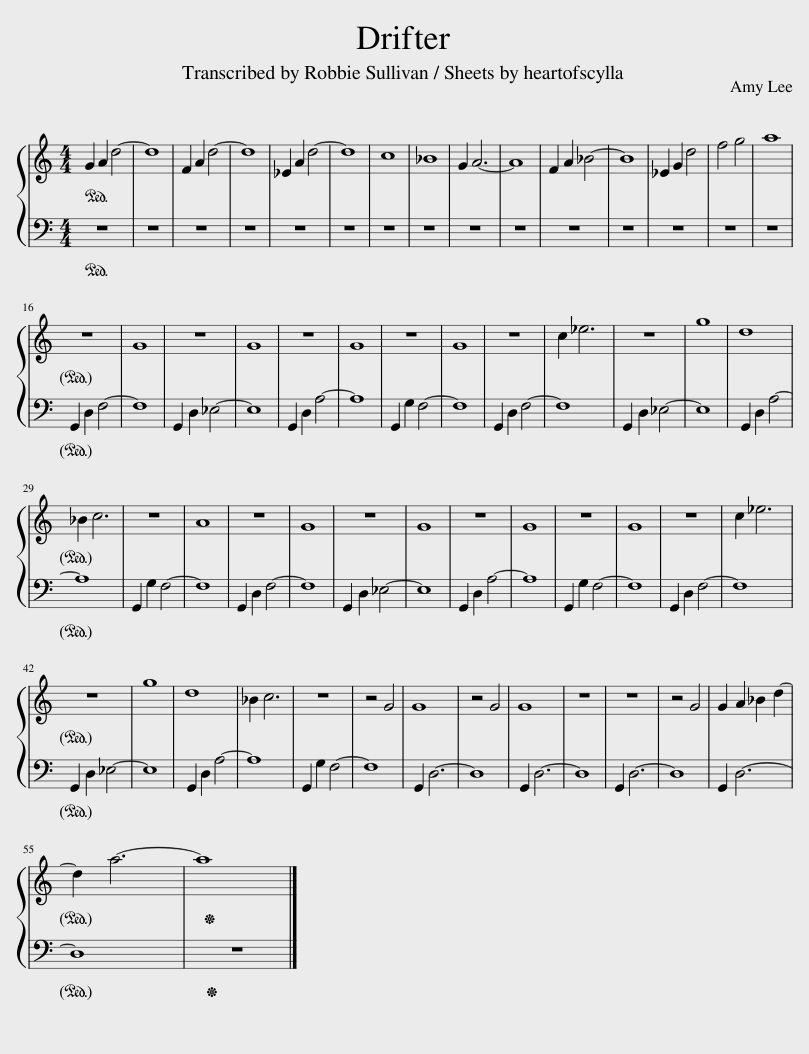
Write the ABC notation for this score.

X:1
%%score { 1 | 2 }
L:1/8
M:4/4
I:linebreak $
K:C
V:1 treble
V:2 bass
V:1
!ped! G2!ped! A2 d4- | d8 | F2 A2 d4- | d8 | _E2 A2 d4- | %5
 d8 | c8 | _B8 | G2 A6- | A8 | %10
 F2 A2 _B4- | B8 | _E2 G2 d4 | f4 g4 | a8 |$ %15
 z8 | G8 | z8 | G8 | z8 | %20
 G8 | z8 | G8 | z8 | c2 _e6 | %25
 z8 | g8 | d8 |$ _B2 c6 | z8 | %30
 A8 | z8 | G8 | z8 | G8 | %35
 z8 | G8 | z8 | G8 | z8 | %40
 c2 _e6 |$ z8 | g8 | d8 | _B2 c6 | %45
 z8 | z4 G4 | G8 | z4 G4 | G8 | %50
 z8 | z8 | z4 G4 | G2 A2 _B2 d2- |$ d2 a6- | %55
 a8!ped-up! |] %56
V:2
 z8 | z8 | z8 | z8 | z8 | %5
 z8 | z8 | z8 | z8 | z8 | %10
 z8 | z8 | z8 | z8 | z8 |$ %15
 G,,2 D,2 F,4- | F,8 | G,,2 D,2 _E,4- | E,8 | G,,2 D,2 A,4- | %20
 A,8 | G,,2 G,2 F,4- | F,8 | G,,2 D,2 F,4- | F,8 | %25
 G,,2 D,2 _E,4- | E,8 | G,,2 D,2 A,4- |$ A,8 | G,,2 G,2 F,4- | %30
 F,8 | G,,2 D,2 F,4- | F,8 | G,,2 D,2 _E,4- | E,8 | %35
 G,,2 D,2 A,4- | A,8 | G,,2 G,2 F,4- | F,8 | G,,2 D,2 F,4- | %40
 F,8 |$ G,,2 D,2 _E,4- | E,8 | G,,2 D,2 A,4- | A,8 | %45
 G,,2 G,2 F,4- | F,8 | G,,2 D,6- | D,8 | G,,2 D,6- | %50
 D,8 | G,,2 D,6- | D,8 | G,,2 D,6- |$ D,8 | %55
 z8 |] %56
